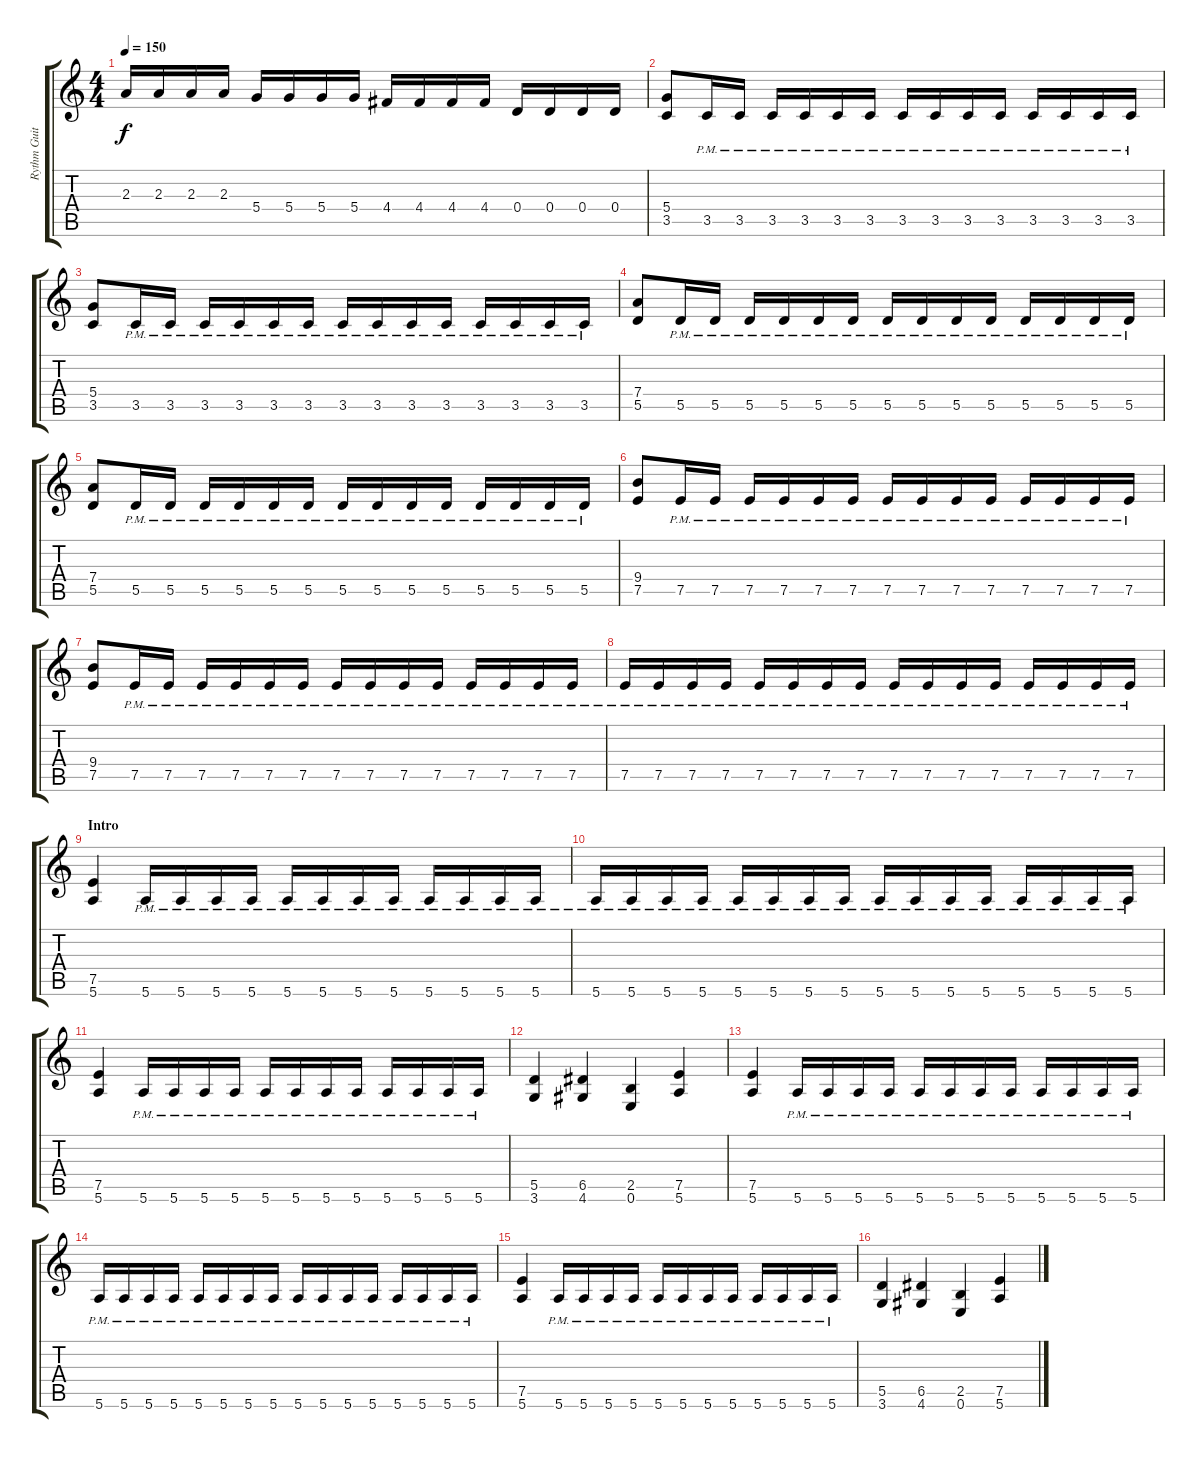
\track ("Rythm Guitar / K!M" "Rythm Guit") {instrument distortionguitar}
\staff {score tabs}
\tuning (E4 B3 G3 D3 A2 E2) {hide}
\ts (4 4)
\tempo 150
\clef g2
\ks c
2.3.16{dy f} 2.3.16 2.3.16 2.3.16 5.4.16 5.4.16 5.4.16 5.4.16 4.4.16 4.4.16 4.4.16 4.4.16 0.4.16 0.4.16 0.4.16 0.4.16 |
(5.4 3.5).8 3.5{pm}.16 3.5{pm}.16 3.5{pm}.16 3.5{pm}.16 3.5{pm}.16 3.5{pm}.16 3.5{pm}.16 3.5{pm}.16 3.5{pm}.16 3.5{pm}.16 3.5{pm}.16 3.5{pm}.16 3.5{pm}.16 3.5{pm}.16 |
(5.4 3.5).8 3.5{pm}.16 3.5{pm}.16 3.5{pm}.16 3.5{pm}.16 3.5{pm}.16 3.5{pm}.16 3.5{pm}.16 3.5{pm}.16 3.5{pm}.16 3.5{pm}.16 3.5{pm}.16 3.5{pm}.16 3.5{pm}.16 3.5{pm}.16 |
(7.4 5.5).8 5.5{pm}.16 5.5{pm}.16 5.5{pm}.16 5.5{pm}.16 5.5{pm}.16 5.5{pm}.16 5.5{pm}.16 5.5{pm}.16 5.5{pm}.16 5.5{pm}.16 5.5{pm}.16 5.5{pm}.16 5.5{pm}.16 5.5{pm}.16 |
(7.4 5.5).8 5.5{pm}.16 5.5{pm}.16 5.5{pm}.16 5.5{pm}.16 5.5{pm}.16 5.5{pm}.16 5.5{pm}.16 5.5{pm}.16 5.5{pm}.16 5.5{pm}.16 5.5{pm}.16 5.5{pm}.16 5.5{pm}.16 5.5{pm}.16 |
(9.4 7.5).8 7.5{pm}.16 7.5{pm}.16 7.5{pm}.16 7.5{pm}.16 7.5{pm}.16 7.5{pm}.16 7.5{pm}.16 7.5{pm}.16 7.5{pm}.16 7.5{pm}.16 7.5{pm}.16 7.5{pm}.16 7.5{pm}.16 7.5{pm}.16 |
(9.4 7.5).8 7.5{pm}.16 7.5{pm}.16 7.5{pm}.16 7.5{pm}.16 7.5{pm}.16 7.5{pm}.16 7.5{pm}.16 7.5{pm}.16 7.5{pm}.16 7.5{pm}.16 7.5{pm}.16 7.5{pm}.16 7.5{pm}.16 7.5{pm}.16 |
7.5{pm}.16 7.5{pm}.16 7.5{pm}.16 7.5{pm}.16 7.5{pm}.16 7.5{pm}.16 7.5{pm}.16 7.5{pm}.16 7.5{pm}.16 7.5{pm}.16 7.5{pm}.16 7.5{pm}.16 7.5{pm}.16 7.5{pm}.16 7.5{pm}.16 7.5{pm}.16 |
\section ("" "Intro")
(7.5 5.6).4 5.6{pm}.16 5.6{pm}.16 5.6{pm}.16 5.6{pm}.16 5.6{pm}.16 5.6{pm}.16 5.6{pm}.16 5.6{pm}.16 5.6{pm}.16 5.6{pm}.16 5.6{pm}.16 5.6{pm}.16 |
5.6{pm}.16 5.6{pm}.16 5.6{pm}.16 5.6{pm}.16 5.6{pm}.16 5.6{pm}.16 5.6{pm}.16 5.6{pm}.16 5.6{pm}.16 5.6{pm}.16 5.6{pm}.16 5.6{pm}.16 5.6{pm}.16 5.6{pm}.16 5.6{pm}.16 5.6{pm}.16 |
(7.5 5.6).4 5.6{pm}.16 5.6{pm}.16 5.6{pm}.16 5.6{pm}.16 5.6{pm}.16 5.6{pm}.16 5.6{pm}.16 5.6{pm}.16 5.6{pm}.16 5.6{pm}.16 5.6{pm}.16 5.6{pm}.16 |
(5.5 3.6).4 (6.5 4.6).4 (2.5 0.6).4 (7.5 5.6).4 |
(7.5 5.6).4 5.6{pm}.16 5.6{pm}.16 5.6{pm}.16 5.6{pm}.16 5.6{pm}.16 5.6{pm}.16 5.6{pm}.16 5.6{pm}.16 5.6{pm}.16 5.6{pm}.16 5.6{pm}.16 5.6{pm}.16 |
5.6{pm}.16 5.6{pm}.16 5.6{pm}.16 5.6{pm}.16 5.6{pm}.16 5.6{pm}.16 5.6{pm}.16 5.6{pm}.16 5.6{pm}.16 5.6{pm}.16 5.6{pm}.16 5.6{pm}.16 5.6{pm}.16 5.6{pm}.16 5.6{pm}.16 5.6{pm}.16 |
(7.5 5.6).4 5.6{pm}.16 5.6{pm}.16 5.6{pm}.16 5.6{pm}.16 5.6{pm}.16 5.6{pm}.16 5.6{pm}.16 5.6{pm}.16 5.6{pm}.16 5.6{pm}.16 5.6{pm}.16 5.6{pm}.16 |
(5.5 3.6).4 (6.5 4.6).4 (2.5 0.6).4 (7.5 5.6).4
